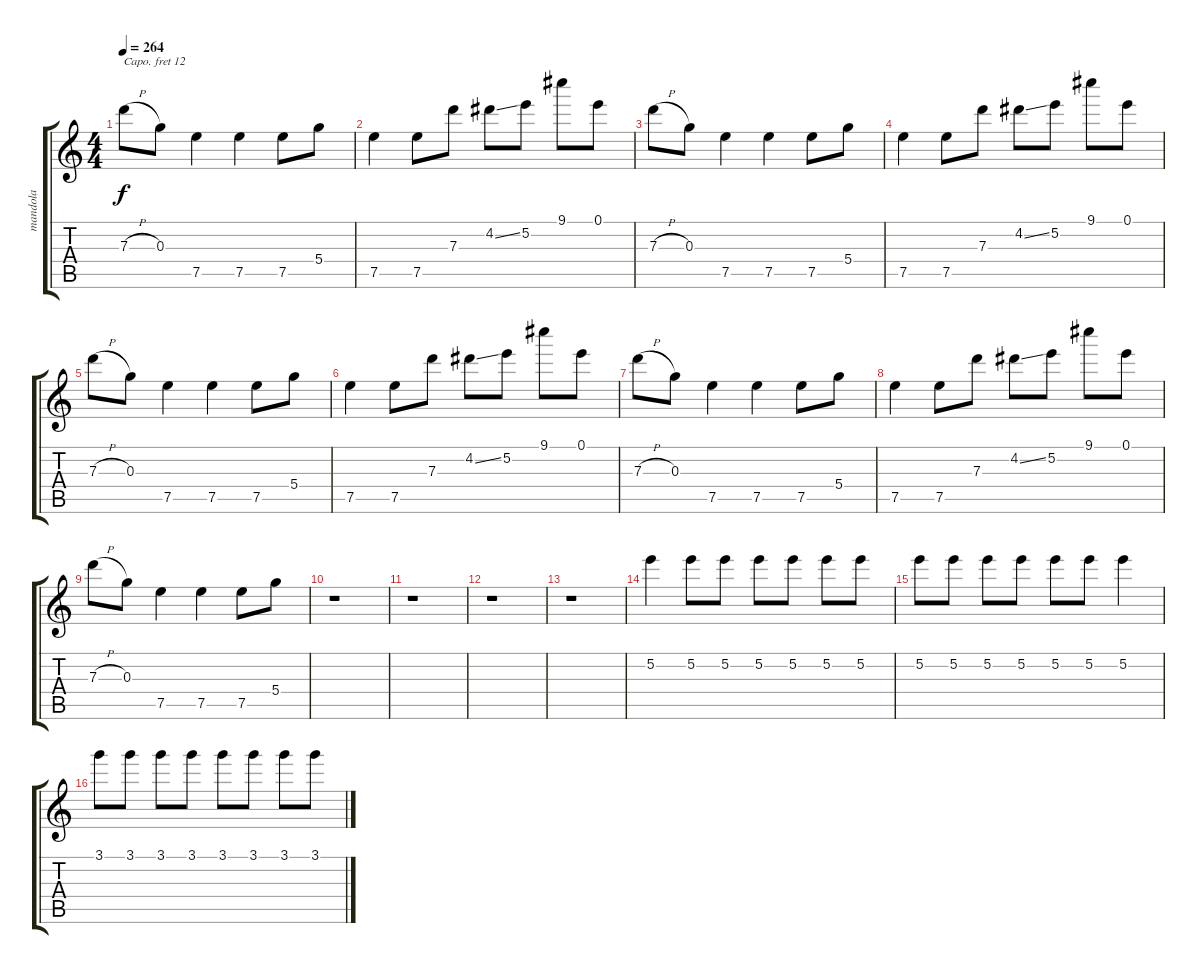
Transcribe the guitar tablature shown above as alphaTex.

\track ("mandola" "mandola") {instrument banjo}
\staff {score tabs}
\capo 12
\tuning (E4 B3 G3 D3 A2 E2) {hide}
\displaytranspose 12
\ts (4 4)
\tempo 264
\clef g2
\ks c
7.3{h}.8{dy f} 0.3.8 7.5.4 7.5.4 7.5.8 5.4.8 |
7.5.4 7.5.8 7.3.8 4.2{ss}.8 5.2.8 9.1.8 0.1.8 |
7.3{h}.8 0.3.8 7.5.4 7.5.4 7.5.8 5.4.8 |
7.5.4 7.5.8 7.3.8 4.2{ss}.8 5.2.8 9.1.8 0.1.8 |
7.3{h}.8 0.3.8 7.5.4 7.5.4 7.5.8 5.4.8 |
7.5.4 7.5.8 7.3.8 4.2{ss}.8 5.2.8 9.1.8 0.1.8 |
7.3{h}.8 0.3.8 7.5.4 7.5.4 7.5.8 5.4.8 |
7.5.4 7.5.8 7.3.8 4.2{ss}.8 5.2.8 9.1.8 0.1.8 |
7.3{h}.8 0.3.8 7.5.4 7.5.4 7.5.8 5.4.8 |
r.1 |
r.1 |
r.1 |
r.1 |
5.2.4 5.2.8 5.2.8 5.2.8 5.2.8 5.2.8 5.2.8 |
5.2.8 5.2.8 5.2.8 5.2.8 5.2.8 5.2.8 5.2.4 |
3.1.8 3.1.8 3.1.8 3.1.8 3.1.8 3.1.8 3.1.8 3.1.8
